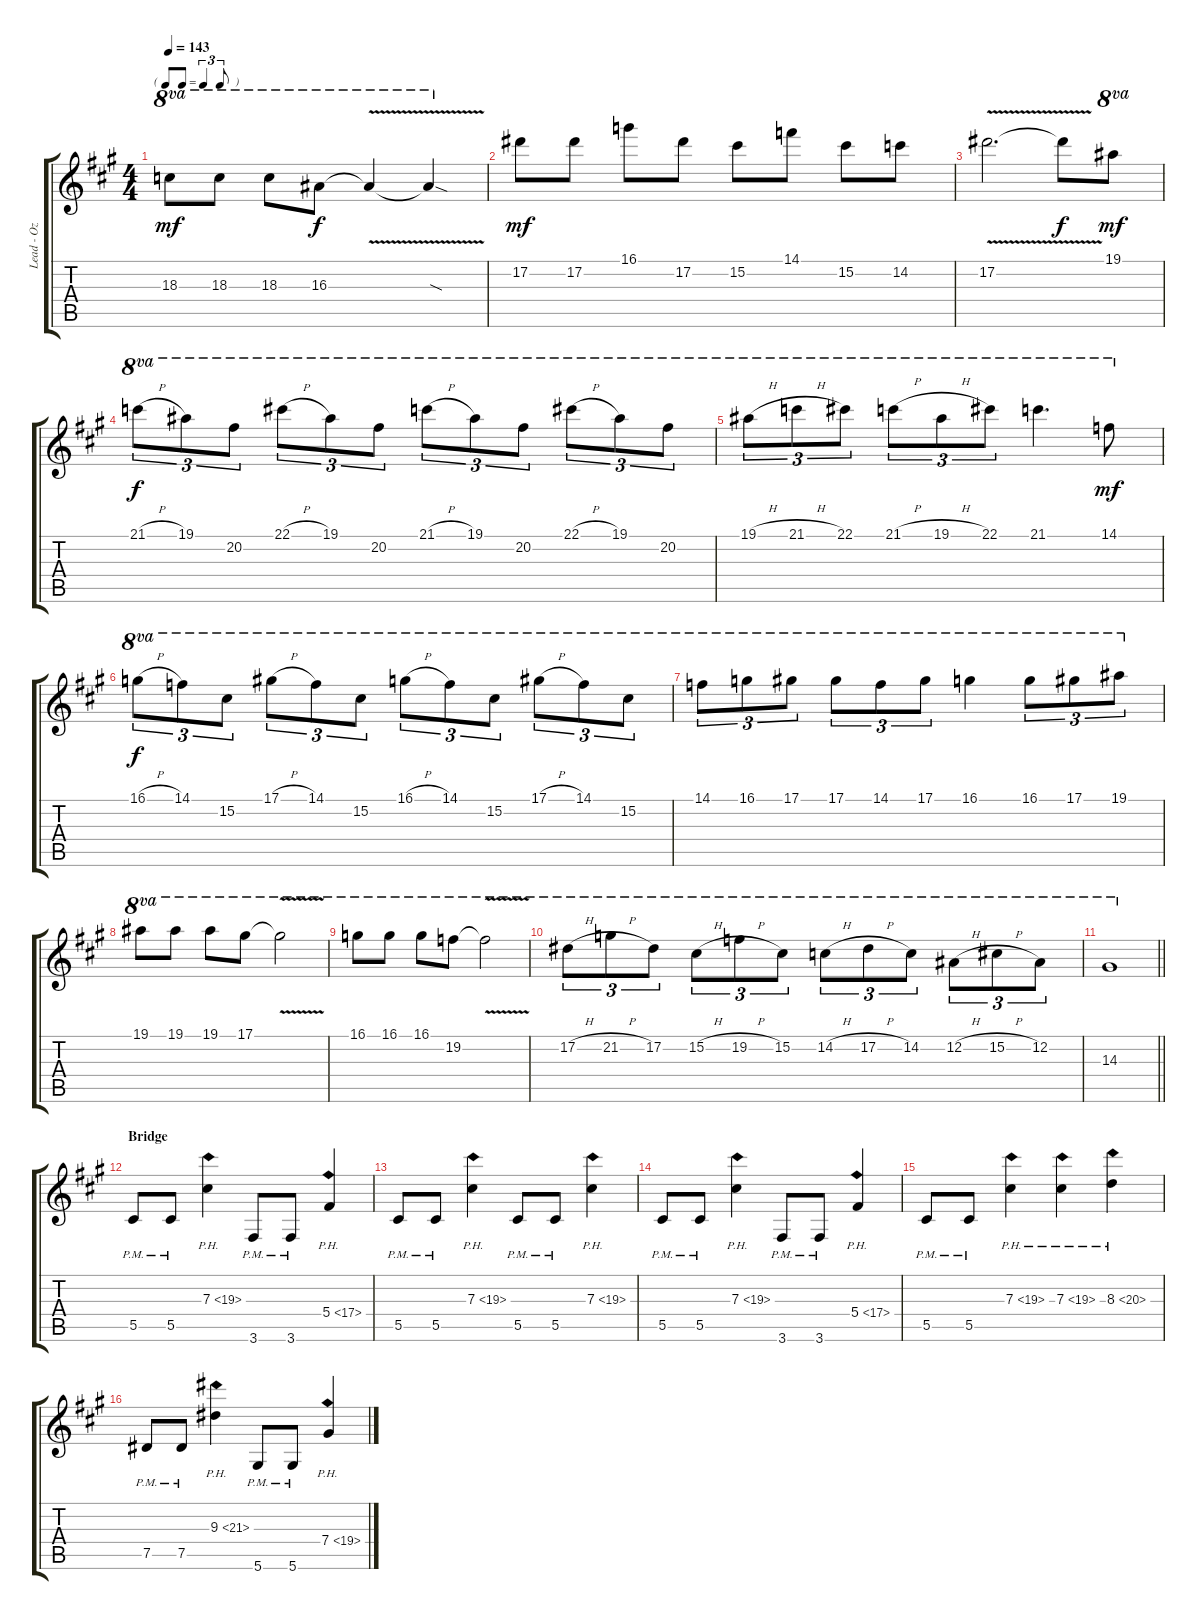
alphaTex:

\track ("Lead - Oz Fox" "Lead - Oz ") {instrument distortionguitar}
\staff {score tabs}
\tuning (Eb4 Bb3 Gb3 Db3 Ab2 Eb2) {hide}
\ts (4 4)
\tf triplet8th
\tempo 143
\clef g2
\ks a
18.3.8{ot 8va dy mf} 18.3.8{ot 8va} 18.3.8{ot 8va} 16.3.8{ot 8va dy f} 16.3{v t}.4{ot 8va} 16.3{sod t}.4{ot 8va} |
17.2.8{dy mf} 17.2.8 16.1.8 17.2.8 15.2.8 14.1.8 15.2.8 14.2.8 |
17.2{v}.2{d} 17.2{t}.8{dy f} 19.1.8{ot 8va dy mf} |
21.1{h}.8{tu (3 2) ot 8va dy f} 19.1.8{tu (3 2) ot 8va} 20.2.8{tu (3 2) ot 8va} 22.1{h}.8{tu (3 2) ot 8va} 19.1.8{tu (3 2) ot 8va} 20.2.8{tu (3 2) ot 8va} 21.1{h}.8{tu (3 2) ot 8va} 19.1.8{tu (3 2) ot 8va} 20.2.8{tu (3 2) ot 8va} 22.1{h}.8{tu (3 2) ot 8va} 19.1.8{tu (3 2) ot 8va} 20.2.8{tu (3 2) ot 8va} |
19.1{h}.8{tu (3 2) ot 8va} 21.1{h}.8{tu (3 2) ot 8va} 22.1.8{tu (3 2) ot 8va} 21.1{h}.8{tu (3 2) ot 8va} 19.1{h}.8{tu (3 2) ot 8va} 22.1.8{tu (3 2) ot 8va} 21.1.4{d ot 8va} 14.1.8{ot 8va dy mf} |
16.1{h}.8{tu (3 2) ot 8va dy f} 14.1.8{tu (3 2) ot 8va} 15.2.8{tu (3 2) ot 8va} 17.1{h}.8{tu (3 2) ot 8va} 14.1.8{tu (3 2) ot 8va} 15.2.8{tu (3 2) ot 8va} 16.1{h}.8{tu (3 2) ot 8va} 14.1.8{tu (3 2) ot 8va} 15.2.8{tu (3 2) ot 8va} 17.1{h}.8{tu (3 2) ot 8va} 14.1.8{tu (3 2) ot 8va} 15.2.8{tu (3 2) ot 8va} |
14.1.8{tu (3 2) ot 8va} 16.1.8{tu (3 2) ot 8va} 17.1.8{tu (3 2) ot 8va} 17.1.8{tu (3 2) ot 8va} 14.1.8{tu (3 2) ot 8va} 17.1.8{tu (3 2) ot 8va} 16.1.4{ot 8va} 16.1.8{tu (3 2) ot 8va} 17.1.8{tu (3 2) ot 8va} 19.1.8{tu (3 2) ot 8va} |
19.1.8{ot 8va} 19.1.8{ot 8va} 19.1.8{ot 8va} 17.1.8{ot 8va} 17.1{v t}.2{ot 8va} |
16.1.8{ot 8va} 16.1.8{ot 8va} 16.1.8{ot 8va} 19.2.8{ot 8va} 19.2{v t}.2{ot 8va} |
17.2{h}.8{tu (3 2) ot 8va} 21.2{h}.8{tu (3 2) ot 8va} 17.2.8{tu (3 2) ot 8va} 15.2{h}.8{tu (3 2) ot 8va} 19.2{h}.8{tu (3 2) ot 8va} 15.2.8{tu (3 2) ot 8va} 14.2{h}.8{tu (3 2) ot 8va} 17.2{h}.8{tu (3 2) ot 8va} 14.2.8{tu (3 2) ot 8va} 12.2{h}.8{tu (3 2) ot 8va} 15.2{h}.8{tu (3 2) ot 8va} 12.2.8{tu (3 2) ot 8va} |
\barLineRight lightlight
14.3.1{ot 8va} |
\section ("" "Bridge")
5.5{pm}.8{volume 8} 5.5{pm}.8 7.3{ph 12}.4 3.6{pm}.8 3.6{pm}.8 5.4{ph 12}.4 |
5.5{pm}.8 5.5{pm}.8 7.3{ph 12}.4 5.5{pm}.8 5.5{pm}.8 7.3{ph 12}.4 |
5.5{pm}.8 5.5{pm}.8 7.3{ph 12}.4 3.6{pm}.8 3.6{pm}.8 5.4{ph 12}.4 |
5.5{pm}.8 5.5{pm}.8 7.3{ph 12}.4 7.3{ph 12}.4 8.3{ph 12}.4 |
7.5{pm}.8 7.5{pm}.8 9.3{ph 12}.4 5.6{pm}.8 5.6{pm}.8 7.4{ph 12}.4
